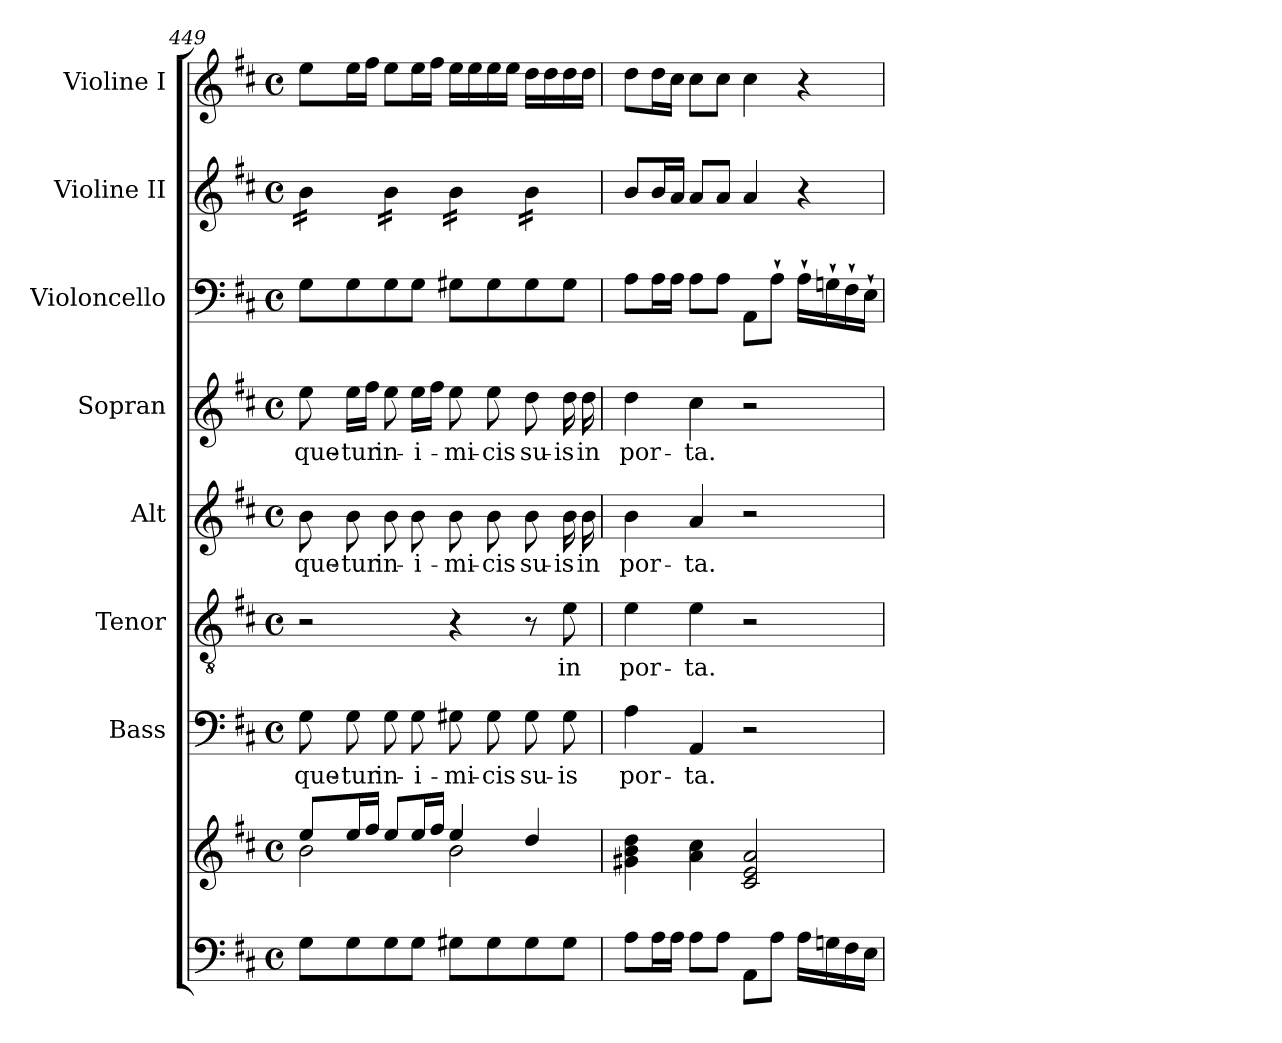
**kern	**kern	**kern	**text	**kern	**text	**kern	**text	**kern	**text	**kern	**kern	**kern
*part8	*part8	*part7	*part7	*part6	*part6	*part5	*part5	*part4	*part4	*part3	*part2	*part1
*staff9	*staff8	*staff7	*staff7	*staff6	*staff6	*staff5	*staff5	*staff4	*staff4	*staff3	*staff2	*staff1
*	*	*I"Bass	*	*I"Tenor	*	*I"Alt	*	*I"Sopran	*	*I"Violoncello	*I"Violine II	*I"Violine I
*	*	*I'B.	*	*I'T.	*	*I'A.	*	*I'S.	*	*I'Vc.	*I'Vl. II	*I'Vl. I
!!LO:PB:g=z
*clefF4	*clefG2	*clefF4	*	*clefGv2	*	*clefG2	*	*clefG2	*	*clefF4	*clefG2	*clefG2
*	*	*	*	*	*	*	*	*	*	*ITrd7c12	*	*
*k[f#c#]	*k[f#c#]	*k[f#c#]	*	*k[f#c#]	*	*k[f#c#]	*	*k[f#c#]	*	*k[f#c#]	*k[f#c#]	*k[f#c#]
*D:	*D:	*D:	*	*D:	*	*D:	*	*D:	*	*D:	*D:	*D:
*M4/4	*M4/4	*M4/4	*	*M4/4	*	*M4/4	*	*M4/4	*	*M4/4	*M4/4	*M4/4
*met(c)	*met(c)	*met(c)	*	*met(c)	*	*met(c)	*	*met(c)	*	*met(c)	*met(c)	*met(c)
=449	=449	=449	=449	=449	=449	=449	=449	=449	=449	=449	=449	=449
*	*^	*	*	*	*	*	*	*	*	*	*	*
!	!	!	!	!LO:LY:b	!	!	!	!LO:LY:b	!	!LO:LY:b	!	!	!
*	*	*	*	*	*	*	*	*	*	*	*	*tremolo	*
8G\L	8ee/L	2b\	8G\	-que-	2r	.	8b\	-que-	8ee\	-que-	8GG\L	16b\LL	8ee\L
.	.	.	.	.	.	.	.	.	.	.	.	16b\	.
!	!	!	!	!LO:LY:b	!	!	!	!LO:LY:b	!	!LO:LY:b	!	!	!
8G\	16ee/L	.	8G\	-tur	.	.	8b\	-tur	16ee\LL	-tur	8GG\	16b\	16ee\L
.	16ff#/JJ	.	.	.	.	.	.	.	16ff#\JJ	.	.	16b\JJ	16ff#\JJ
!	!	!	!	!LO:LY:b	!	!	!	!LO:LY:b	!	!LO:LY:b	!	!	!
8G\	8ee/L	.	8G\	in-	.	.	8b\	in-	8ee\	in-	8GG\	16b\LL	8ee\L
.	.	.	.	.	.	.	.	.	.	.	.	16b\	.
!	!	!	!	!LO:LY:b	!	!	!	!LO:LY:b	!	!LO:LY:b	!	!	!
8G\J	16ee/L	.	8G\	-i-	.	.	8b\	-i-	16ee\LL	-i-	8GG\J	16b\	16ee\L
.	16ff#/JJ	.	.	.	.	.	.	.	16ff#\JJ	.	.	16b\JJ	16ff#\JJ
!	!	!	!	!LO:LY:b	!	!	!	!LO:LY:b	!	!LO:LY:b	!	!	!
8G#X\L	4ee/	2b\	8G#X\	-mi-	4r	.	8b\	-mi-	8ee\	-mi-	8GG#X\L	16b\LL	16ee\LL
.	.	.	.	.	.	.	.	.	.	.	.	16b\	16ee\
!	!	!	!	!LO:LY:b	!	!	!	!LO:LY:b	!	!LO:LY:b	!	!	!
8G#\	.	.	8G#\	-cis	.	.	8b\	-cis	8ee\	-cis	8GG#\	16b\	16ee\
.	.	.	.	.	.	.	.	.	.	.	.	16b\JJ	16ee\JJ
!	!	!	!	!LO:LY:b	!	!	!	!LO:LY:b	!	!LO:LY:b	!	!	!
8G#\	4dd/	.	8G#\	su-	8r	.	8b\	su-	8dd\	su-	8GG#\	16b\LL	16dd\LL
.	.	.	.	.	.	.	.	.	.	.	.	16b\	16dd\
!	!	!	!	!LO:LY:b	!	!LO:LY:b	!	!LO:LY:b	!	!LO:LY:b	!	!	!
8G#\J	.	.	8G#\	-is	8e\	in	16b\	-is	16dd\	-is	8GG#\J	16b\	16dd\
!	!	!	!	!	!	!	!	!LO:LY:b	!	!LO:LY:b	!	!	!
.	.	.	.	.	.	.	16b\	in	16dd\	in	.	16b\JJ	16dd\JJ
*	*	*	*	*	*	*	*	*	*	*	*	*Xtremolo	*
*	*v	*v	*	*	*	*	*	*	*	*	*	*	*
=450	=450	=450	=450	=450	=450	=450	=450	=450	=450	=450	=450	=450
!	!	!	!LO:LY:b	!	!LO:LY:b	!	!LO:LY:b	!	!LO:LY:b	!	!	!
8A\L	4g#X\ 4b\ 4dd\	4A\	por-	4e\	por-	4b\	por-	4dd\	por-	8AA\L	8b/L	8dd\L
16A\L	.	.	.	.	.	.	.	.	.	16AA\L	16b/L	16dd\L
16A\JJ	.	.	.	.	.	.	.	.	.	16AA\JJ	16a/JJ	16cc#\JJ
!	!	!	!LO:LY:b	!	!LO:LY:b	!	!LO:LY:b	!	!LO:LY:b	!	!	!
8A\L	4a\ 4cc#\	4AA/	-ta.	4e\	-ta.	4a/	-ta.	4cc#\	-ta.	8AA\L	8a/L	8cc#\L
8A\J	.	.	.	.	.	.	.	.	.	8AA\J	8a/J	8cc#\J
8AA\L	2c#/ 2e/ 2a/	2r	.	2r	.	2r	.	2r	.	8AAA\L	4a/	4cc#\
8A\J	.	.	.	.	.	.	.	.	.	8AA`>\J	.	.
16A\LL	.	.	.	.	.	.	.	.	.	16AA`>\LL	4r	4r
16Gn\	.	.	.	.	.	.	.	.	.	16GGn`>\	.	.
16F#\	.	.	.	.	.	.	.	.	.	16FF#`>\	.	.
16E\JJ	.	.	.	.	.	.	.	.	.	16EE`>\JJ	.	.
=	=	=	=	=	=	=	=	=	=	=	=	=
*-	*-	*-	*-	*-	*-	*-	*-	*-	*-	*-	*-	*-
